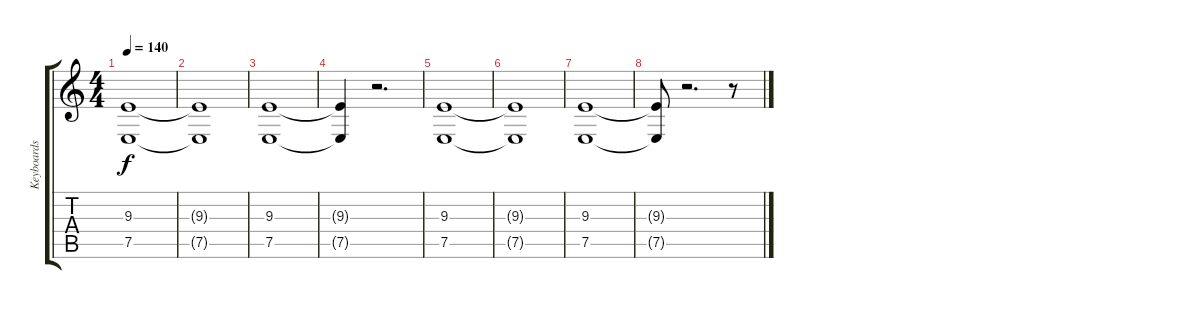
\track ("Keyboards" "Keyboards") {instrument lead1square}
\staff {score tabs}
\tuning (E4 B3 G3 D3 A2 E2) {hide}
\ts (4 4)
\tempo 140
\clef g2
\ks c
(9.3 7.5).1{dy f} |
(9.3{t} 7.5{t}).1 |
(9.3 7.5).1{volume 10 instrument lead1square} |
(9.3{t} 7.5{t}).4 r.2{d} |
(9.3 7.5).1 |
(9.3{t} 7.5{t}).1 |
(9.3 7.5).1 |
(9.3{t} 7.5{t}).8 r.2{d} r.8
